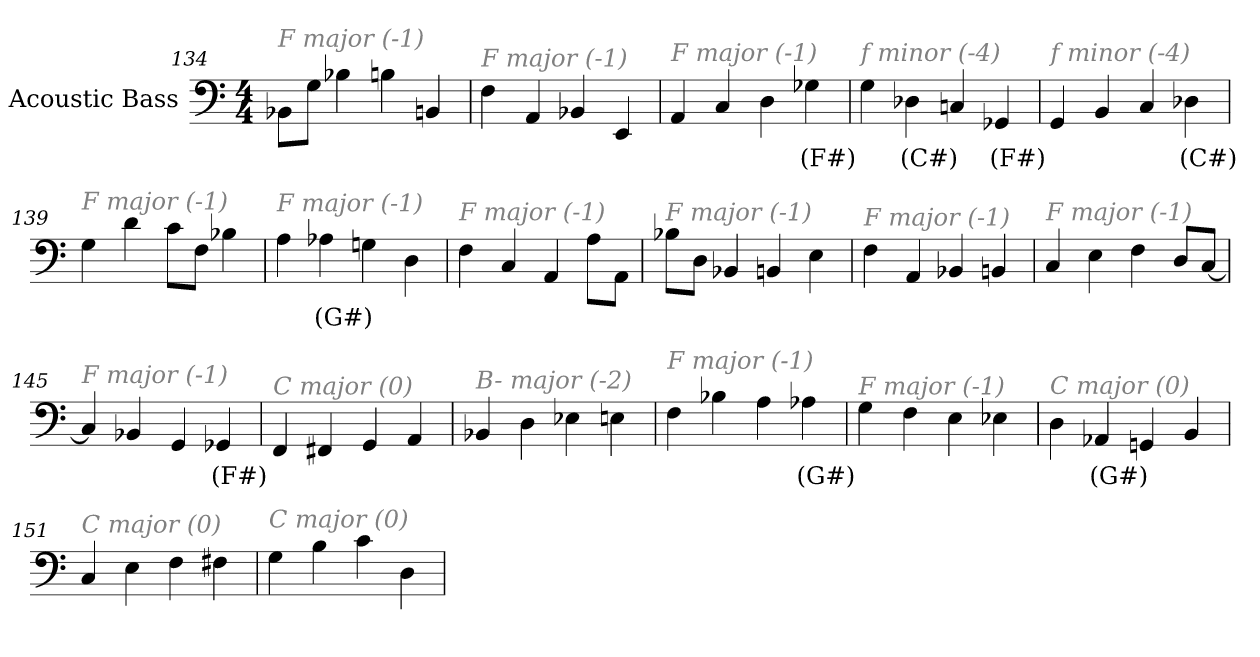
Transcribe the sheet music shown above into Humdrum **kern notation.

**kern	**text
*part1	*part1
*staff1	*staff1
*I"Acoustic Bass	*
*clefF4	*
*ITrd7c12	*
*k[]	*
*C:	*
*M4/4	*
=134	=134
!LO:TX:i:color=#808080:t=F major (-1)	!
8BBB-XL	.
8GGJ	.
4BB-X	.
4BBn	.
4BBBn	.
=135	=135
!LO:TX:i:color=#808080:t=F major (-1)	!
4FF	.
4AAA	.
4BBB-X	.
4EEE	.
=136	=136
!LO:TX:i:color=#808080:t=F major (-1)	!
4AAA	.
4CC	.
4DD	.
4GG-Xi	(F#)
=137	=137
!LO:TX:i:color=#808080:t=f minor (-4)	!
4GG	.
4DD-Xi	(C#)
4CCn	.
4GGG-Xi	(F#)
=138	=138
!LO:TX:i:color=#808080:t=f minor (-4)	!
4GGG	.
4BBB	.
4CC	.
4DD-Xi	(C#)
=139	=139
!LO:TX:i:color=#808080:t=F major (-1)	!
4GG	.
4D	.
8CL	.
8FFJ	.
4BB-X	.
=140	=140
!LO:TX:i:color=#808080:t=F major (-1)	!
4AA	.
4AA-Xi	(G#)
4GGn	.
4DD	.
=141	=141
!LO:TX:i:color=#808080:t=F major (-1)	!
4FF	.
4CC	.
4AAA	.
8AAL	.
8AAAJ	.
=142	=142
!LO:TX:i:color=#808080:t=F major (-1)	!
8BB-XL	.
8DDJ	.
4BBB-X	.
4BBBn	.
4EE	.
=143	=143
!LO:TX:i:color=#808080:t=F major (-1)	!
4FF	.
4AAA	.
4BBB-X	.
4BBBn	.
=144	=144
!LO:TX:i:color=#808080:t=F major (-1)	!
4CC	.
4EE	.
4FF	.
8DDL	.
[8CCJ	.
=145	=145
!LO:TX:i:color=#808080:t=F major (-1)	!
4CC]	.
4BBB-X	.
4GGG	.
4GGG-Xi	(F#)
=146	=146
!LO:TX:i:color=#808080:t=C major (0)	!
4FFF	.
4FFF#X	.
4GGG	.
4AAA	.
=147	=147
!LO:TX:i:color=#808080:t=B- major (-2)	!
4BBB-X	.
4DD	.
4EE-X	.
4EEn	.
=148	=148
!LO:TX:i:color=#808080:t=F major (-1)	!
4FF	.
4BB-X	.
4AA	.
4AA-Xi	(G#)
=149	=149
!LO:TX:i:color=#808080:t=F major (-1)	!
4GG	.
4FF	.
4EE	.
4EE-X	.
=150	=150
!LO:TX:i:color=#808080:t=C major (0)	!
4DD	.
4AAA-Xi	(G#)
4GGGn	.
4BBB	.
=151	=151
!LO:TX:i:color=#808080:t=C major (0)	!
4CC	.
4EE	.
4FF	.
4FF#X	.
=152	=152
!LO:TX:i:color=#808080:t=C major (0)	!
4GG	.
4BB	.
4C	.
4DD	.
=	=
*-	*-
